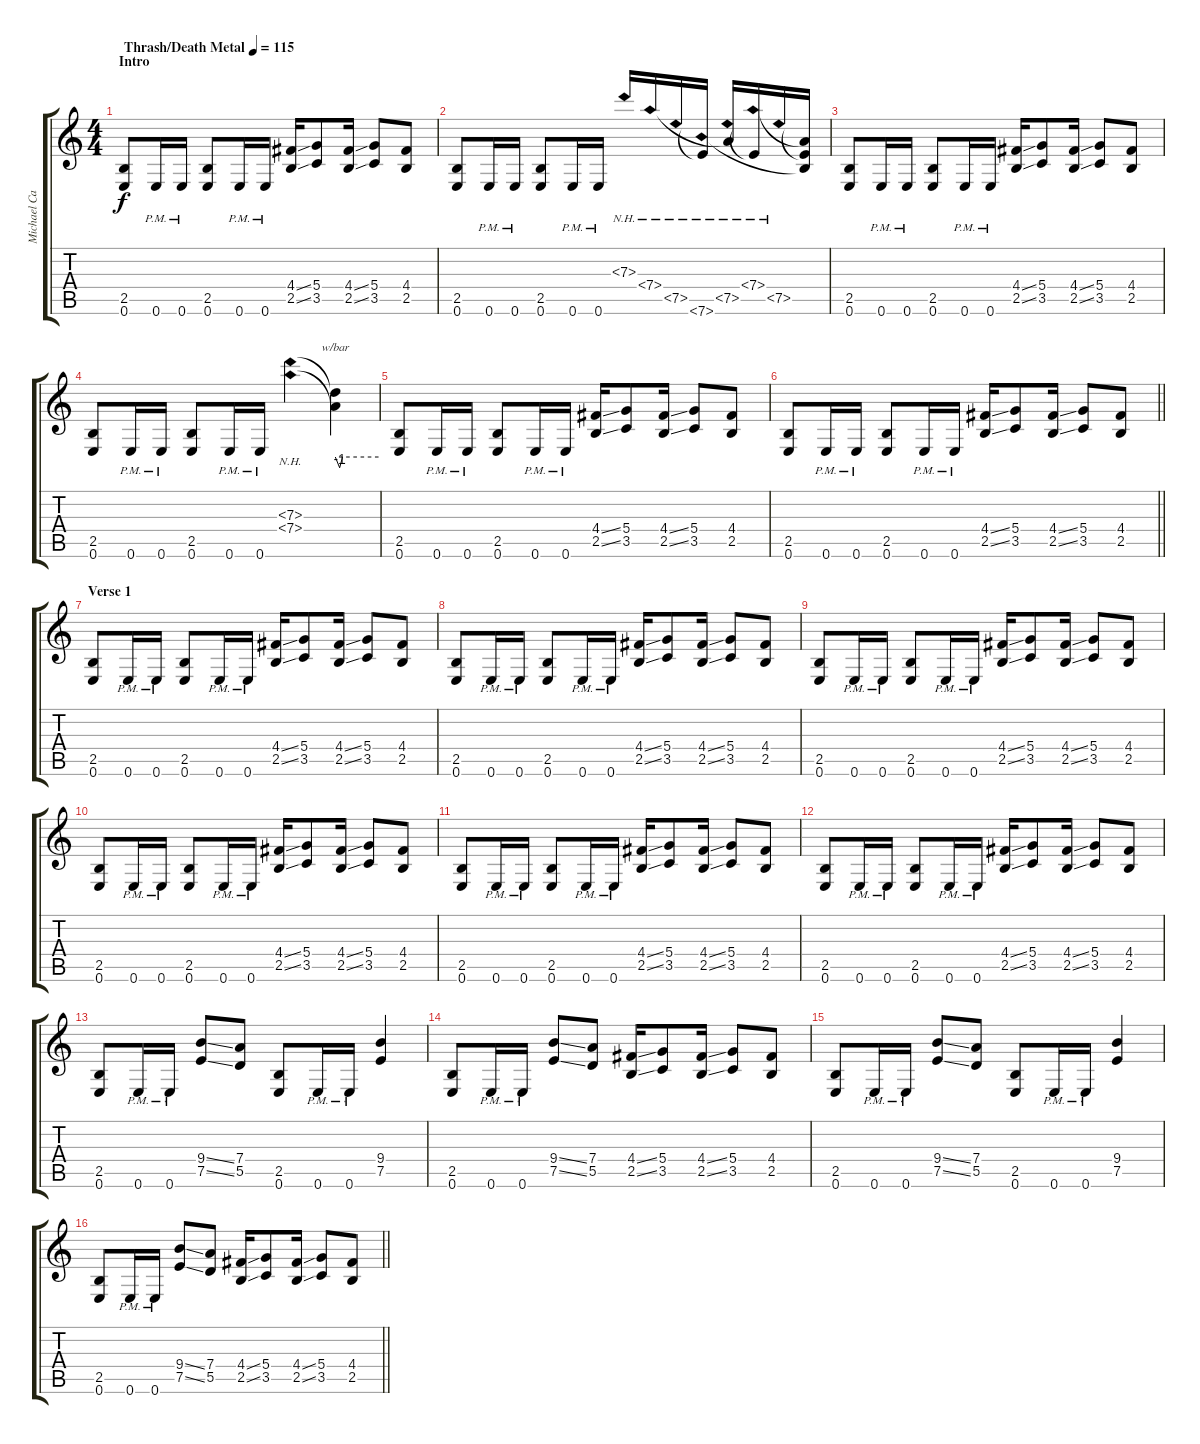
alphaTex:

\track ("Michael Carlisle" "Michael Ca") {instrument distortionguitar}
\staff {score tabs}
\tuning (E4 B3 G3 D3 A2 E2) {hide}
\ts (4 4)
\section ("" "Intro")
\tempo (115 "Thrash/Death Metal")
\clef g2
\ks c
(2.5 0.6).8{dy f instrument distortionguitar beam Up} 0.6{pm}.16{beam Up} 0.6{pm}.16{beam Up} (2.5 0.6).8{beam Up} 0.6{pm}.16{beam Up} 0.6{pm}.16{beam Up} (4.4{ss} 2.5{ss}).16{beam Up} (5.4 3.5).8{beam Up} (4.4{ss} 2.5{ss}).16{beam Up} (5.4 3.5).8{beam Up} (4.4 2.5).8{beam Up} |
(2.5 0.6).8{beam Up} 0.6{pm}.16{beam Up} 0.6{pm}.16{beam Up} (2.5 0.6).8{beam Up} 0.6{pm}.16{beam Up} 0.6{pm}.16{beam Up} 7.3{nh}.16{beam Up} 7.4{nh}.16{beam Up} 7.5{nh}.16{beam Up} (7.5{t} 7.6{nh}).16{beam Up} (7.4{t} 7.5{nh}).16{beam Up} (7.4{nh} 7.5{t}).16{beam Up} 7.5{nh}.16{beam Up} (7.4{t} 7.5{t} 7.6{t}).16{beam Up} |
(2.5 0.6).8{beam Up} 0.6{pm}.16{beam Up} 0.6{pm}.16{beam Up} (2.5 0.6).8{beam Up} 0.6{pm}.16{beam Up} 0.6{pm}.16{beam Up} (4.4{ss} 2.5{ss}).16{beam Up} (5.4 3.5).8{beam Up} (4.4{ss} 2.5{ss}).16{beam Up} (5.4 3.5).8{beam Up} (4.4 2.5).8{beam Up} |
(2.5 0.6).8{beam Up} 0.6{pm}.16{beam Up} 0.6{pm}.16{beam Up} (2.5 0.6).8{beam Up} 0.6{pm}.16{beam Up} 0.6{pm}.16{beam Up} (7.3{nh} 7.4{nh}).4 (7.3{t} 7.4{t}).4{tbe (custom default 0 0 6 -4 10 0 60 0)} |
(2.5 0.6).8{beam Up} 0.6{pm}.16{beam Up} 0.6{pm}.16{beam Up} (2.5 0.6).8{beam Up} 0.6{pm}.16{beam Up} 0.6{pm}.16{beam Up} (4.4{ss} 2.5{ss}).16{beam Up} (5.4 3.5).8{beam Up} (4.4{ss} 2.5{ss}).16{beam Up} (5.4 3.5).8{beam Up} (4.4 2.5).8{beam Up} |
\barLineRight lightlight
(2.5 0.6).8{beam Up} 0.6{pm}.16{beam Up} 0.6{pm}.16{beam Up} (2.5 0.6).8{beam Up} 0.6{pm}.16{beam Up} 0.6{pm}.16{beam Up} (4.4{ss} 2.5{ss}).16{beam Up} (5.4 3.5).8{beam Up} (4.4{ss} 2.5{ss}).16{beam Up} (5.4 3.5).8{beam Up} (4.4 2.5).8{beam Up} |
\section ("" "Verse 1")
(2.5 0.6).8{beam Up} 0.6{pm}.16{beam Up} 0.6{pm}.16{beam Up} (2.5 0.6).8{beam Up} 0.6{pm}.16{beam Up} 0.6{pm}.16{beam Up} (4.4{ss} 2.5{ss}).16{beam Up} (5.4 3.5).8{beam Up} (4.4{ss} 2.5{ss}).16{beam Up} (5.4 3.5).8{beam Up} (4.4 2.5).8{beam Up} |
(2.5 0.6).8{beam Up} 0.6{pm}.16{beam Up} 0.6{pm}.16{beam Up} (2.5 0.6).8{beam Up} 0.6{pm}.16{beam Up} 0.6{pm}.16{beam Up} (4.4{ss} 2.5{ss}).16{beam Up} (5.4 3.5).8{beam Up} (4.4{ss} 2.5{ss}).16{beam Up} (5.4 3.5).8{beam Up} (4.4 2.5).8{beam Up} |
(2.5 0.6).8{beam Up} 0.6{pm}.16{beam Up} 0.6{pm}.16{beam Up} (2.5 0.6).8{beam Up} 0.6{pm}.16{beam Up} 0.6{pm}.16{beam Up} (4.4{ss} 2.5{ss}).16{beam Up} (5.4 3.5).8{beam Up} (4.4{ss} 2.5{ss}).16{beam Up} (5.4 3.5).8{beam Up} (4.4 2.5).8{beam Up} |
(2.5 0.6).8{beam Up} 0.6{pm}.16{beam Up} 0.6{pm}.16{beam Up} (2.5 0.6).8{beam Up} 0.6{pm}.16{beam Up} 0.6{pm}.16{beam Up} (4.4{ss} 2.5{ss}).16{beam Up} (5.4 3.5).8{beam Up} (4.4{ss} 2.5{ss}).16{beam Up} (5.4 3.5).8{beam Up} (4.4 2.5).8{beam Up} |
(2.5 0.6).8{beam Up} 0.6{pm}.16{beam Up} 0.6{pm}.16{beam Up} (2.5 0.6).8{beam Up} 0.6{pm}.16{beam Up} 0.6{pm}.16{beam Up} (4.4{ss} 2.5{ss}).16{beam Up} (5.4 3.5).8{beam Up} (4.4{ss} 2.5{ss}).16{beam Up} (5.4 3.5).8{beam Up} (4.4 2.5).8{beam Up} |
(2.5 0.6).8{beam Up} 0.6{pm}.16{beam Up} 0.6{pm}.16{beam Up} (2.5 0.6).8{beam Up} 0.6{pm}.16{beam Up} 0.6{pm}.16{beam Up} (4.4{ss} 2.5{ss}).16{beam Up} (5.4 3.5).8{beam Up} (4.4{ss} 2.5{ss}).16{beam Up} (5.4 3.5).8{beam Up} (4.4 2.5).8{beam Up} |
(2.5 0.6).8{beam Up} 0.6{pm}.16{beam Up} 0.6{pm}.16{beam Up} (9.4{ss} 7.5{ss}).8{beam Up} (7.4 5.5).8{beam Up} (2.5 0.6).8{beam Up} 0.6{pm}.16{beam Up} 0.6{pm}.16{beam Up} (9.4 7.5).4{beam Up} |
(2.5 0.6).8{beam Up} 0.6{pm}.16{beam Up} 0.6{pm}.16{beam Up} (9.4{ss} 7.5{ss}).8{beam Up} (7.4 5.5).8{beam Up} (4.4{ss} 2.5{ss}).16{beam Up} (5.4 3.5).8{beam Up} (4.4{ss} 2.5{ss}).16{beam Up} (5.4 3.5).8{beam Up} (4.4 2.5).8{beam Up} |
(2.5 0.6).8{beam Up} 0.6{pm}.16{beam Up} 0.6{pm}.16{beam Up} (9.4{ss} 7.5{ss}).8{beam Up} (7.4 5.5).8{beam Up} (2.5 0.6).8{beam Up} 0.6{pm}.16{beam Up} 0.6{pm}.16{beam Up} (9.4 7.5).4{beam Up} |
\barLineRight lightlight
(2.5 0.6).8{beam Up} 0.6{pm}.16{beam Up} 0.6{pm}.16{beam Up} (9.4{ss} 7.5{ss}).8{beam Up} (7.4 5.5).8{beam Up} (4.4{ss} 2.5{ss}).16{beam Up} (5.4 3.5).8{beam Up} (4.4{ss} 2.5{ss}).16{beam Up} (5.4 3.5).8{beam Up} (4.4 2.5).8{beam Up}
